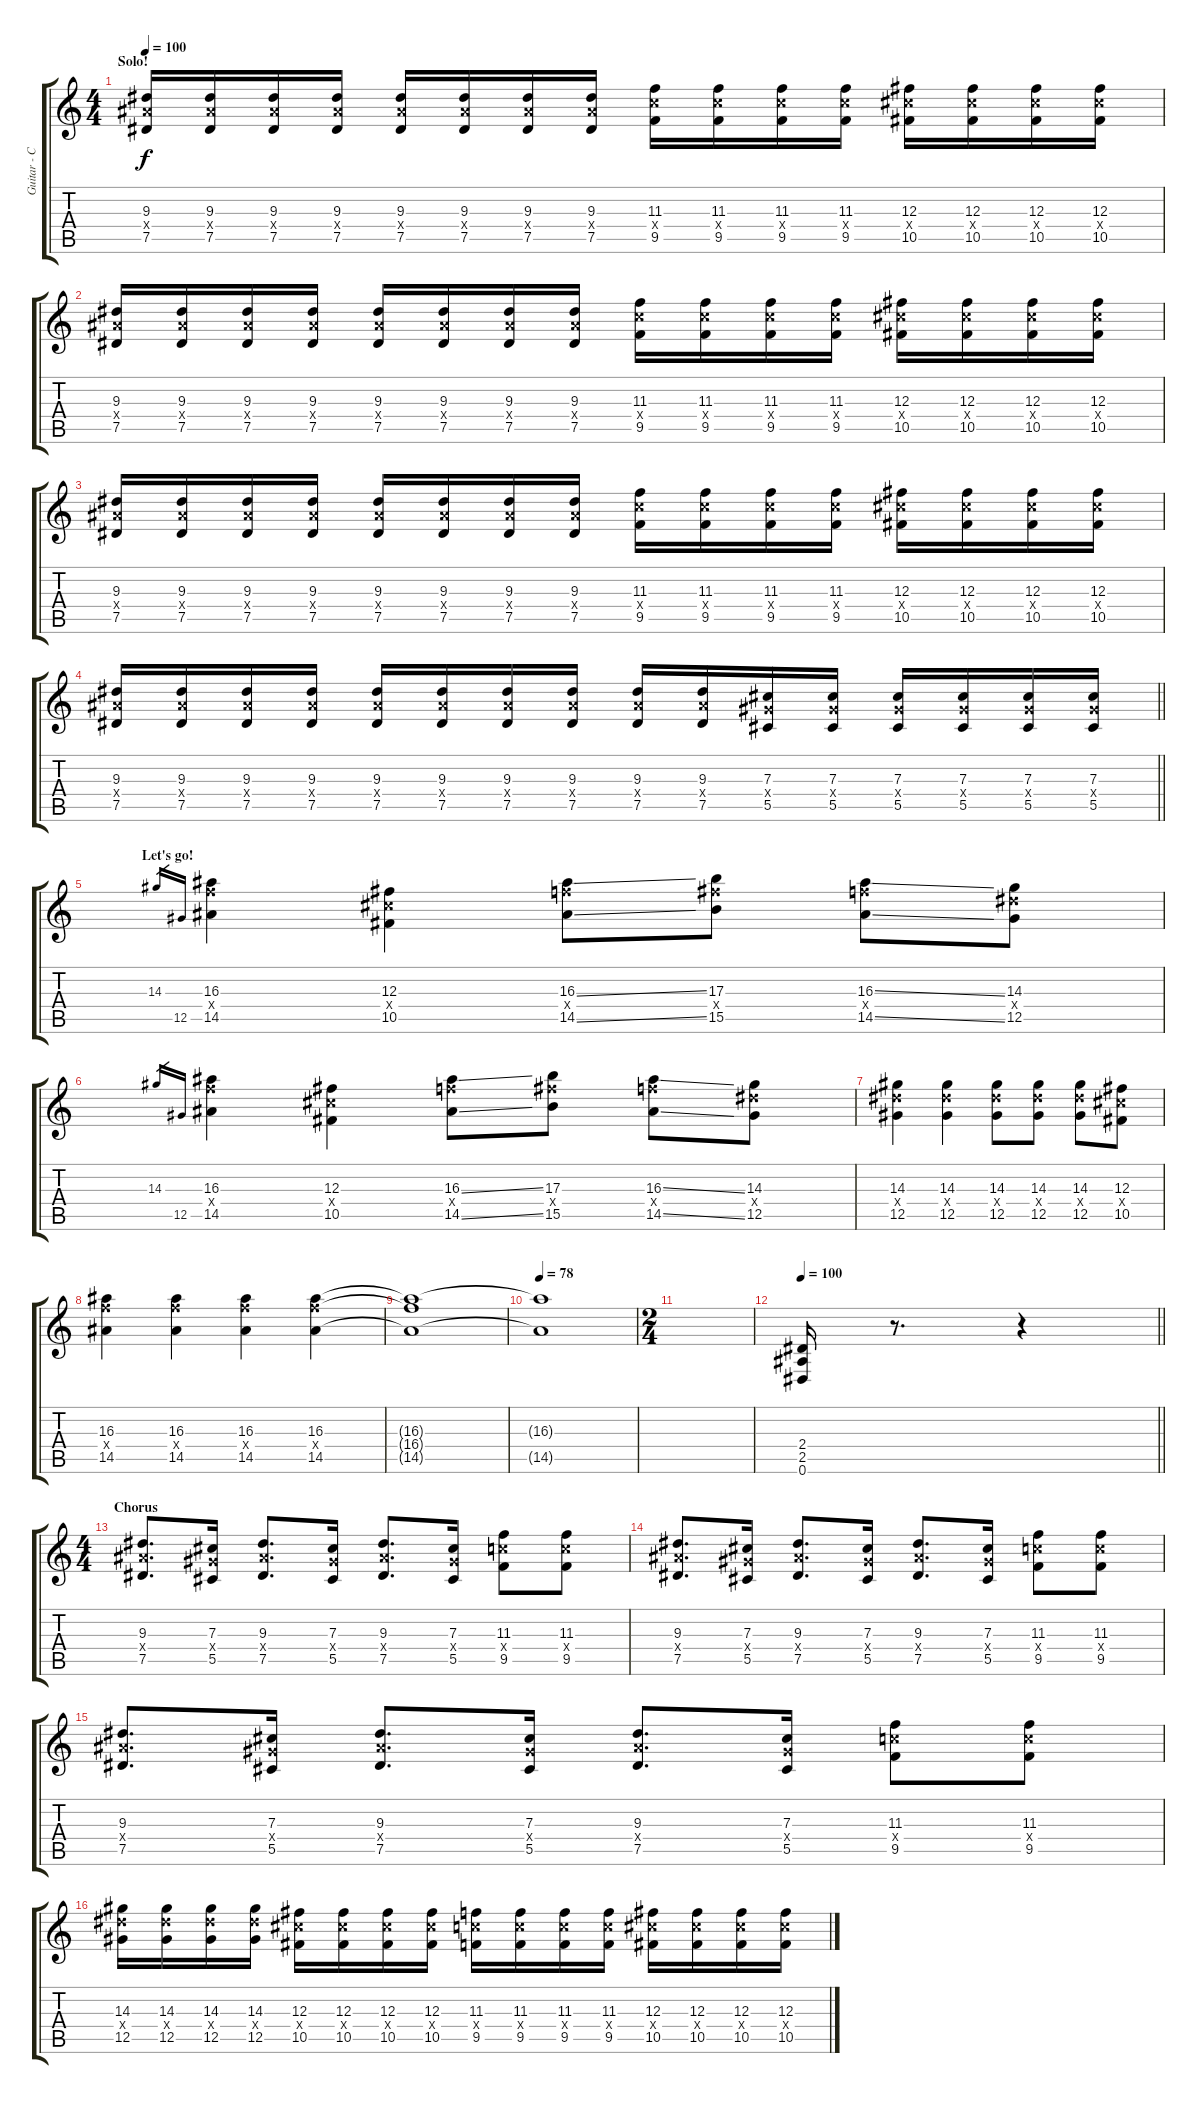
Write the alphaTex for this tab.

\track ("Guitar - Chris" "Guitar - C") {instrument distortionguitar}
\staff {score tabs}
\tuning (Eb4 Bb3 Gb3 Db3 Ab2 Eb2) {hide}
\ts (4 4)
\section ("" "Solo!")
\tempo 100
\clef g2
\ks c
(9.3 9.4{x} 7.5).16{dy f volume 13} (9.3 9.4{x} 7.5).16 (9.3 9.4{x} 7.5).16 (9.3 9.4{x} 7.5).16 (9.3 9.4{x} 7.5).16 (9.3 9.4{x} 7.5).16 (9.3 9.4{x} 7.5).16 (9.3 9.4{x} 7.5).16 (11.3 11.4{x} 9.5).16 (11.3 11.4{x} 9.5).16 (11.3 11.4{x} 9.5).16 (11.3 11.4{x} 9.5).16 (12.3 12.4{x} 10.5).16 (12.3 12.4{x} 10.5).16 (12.3 12.4{x} 10.5).16 (12.3 12.4{x} 10.5).16 |
(9.3 9.4{x} 7.5).16 (9.3 9.4{x} 7.5).16 (9.3 9.4{x} 7.5).16 (9.3 9.4{x} 7.5).16 (9.3 9.4{x} 7.5).16 (9.3 9.4{x} 7.5).16 (9.3 9.4{x} 7.5).16 (9.3 9.4{x} 7.5).16 (11.3 11.4{x} 9.5).16 (11.3 11.4{x} 9.5).16 (11.3 11.4{x} 9.5).16 (11.3 11.4{x} 9.5).16 (12.3 12.4{x} 10.5).16 (12.3 12.4{x} 10.5).16 (12.3 12.4{x} 10.5).16 (12.3 12.4{x} 10.5).16 |
(9.3 9.4{x} 7.5).16 (9.3 9.4{x} 7.5).16 (9.3 9.4{x} 7.5).16 (9.3 9.4{x} 7.5).16 (9.3 9.4{x} 7.5).16 (9.3 9.4{x} 7.5).16 (9.3 9.4{x} 7.5).16 (9.3 9.4{x} 7.5).16 (11.3 11.4{x} 9.5).16 (11.3 11.4{x} 9.5).16 (11.3 11.4{x} 9.5).16 (11.3 11.4{x} 9.5).16 (12.3 12.4{x} 10.5).16 (12.3 12.4{x} 10.5).16 (12.3 12.4{x} 10.5).16 (12.3 12.4{x} 10.5).16 |
\barLineRight lightlight
(9.3 9.4{x} 7.5).16 (9.3 9.4{x} 7.5).16 (9.3 9.4{x} 7.5).16 (9.3 9.4{x} 7.5).16 (9.3 9.4{x} 7.5).16 (9.3 9.4{x} 7.5).16 (9.3 9.4{x} 7.5).16 (9.3 9.4{x} 7.5).16 (9.3 9.4{x} 7.5).16 (9.3 9.4{x} 7.5).16 (7.3 7.4{x} 5.5).16 (7.3 7.4{x} 5.5).16 (7.3 7.4{x} 5.5).16 (7.3 7.4{x} 5.5).16 (7.3 7.4{x} 5.5).16 (7.3 7.4{x} 5.5).16 |
\section ("" "Let's go!")
14.3.16{gr} 12.5.16{gr} (16.3 16.4{x} 14.5).4{volume 16} (12.3 12.4{x} 10.5).4 (16.3{ss} 16.4{x} 14.5{ss}).8 (17.3 17.4{x} 15.5).8 (16.3{ss} 16.4{x} 14.5{ss}).8 (14.3 14.4{x} 12.5).8 |
14.3.16{gr} 12.5.16{gr} (16.3 16.4{x} 14.5).4 (12.3 12.4{x} 10.5).4 (16.3{ss} 16.4{x} 14.5{ss}).8 (17.3 17.4{x} 15.5).8 (16.3{ss} 16.4{x} 14.5{ss}).8 (14.3 14.4{x} 12.5).8 |
(14.3 14.4{x} 12.5).4 (14.3 14.4{x} 12.5).4 (14.3 14.4{x} 12.5).8 (14.3 14.4{x} 12.5).8 (14.3 14.4{x} 12.5).8 (12.3 12.4{x} 10.5).8 |
(16.3 16.4{x} 14.5).4 (16.3 16.4{x} 14.5).4 (16.3 16.4{x} 14.5).4 (16.3 16.4{x} 14.5).4 |
(16.3{t} 16.4{t} 14.5{t}).1 |
\tempo 78
(16.3{t} 14.5{t}).1 |
\ts (2 4)
|
\tempo 100
\barLineRight lightlight
(2.4 2.5 0.6).16 r.8{d} r.4 |
\ts (4 4)
\section ("" "Chorus")
(9.3 9.4{x} 7.5).8{d volume 6} (7.3 7.4{x} 5.5).16 (9.3 9.4{x} 7.5).8{d} (7.3 7.4{x} 5.5).16 (9.3 9.4{x} 7.5).8{d} (7.3 7.4{x} 5.5).16 (11.3 11.4{x} 9.5).8 (11.3 11.4{x} 9.5).8 |
(9.3 9.4{x} 7.5).8{d} (7.3 7.4{x} 5.5).16 (9.3 9.4{x} 7.5).8{d} (7.3 7.4{x} 5.5).16 (9.3 9.4{x} 7.5).8{d} (7.3 7.4{x} 5.5).16 (11.3 11.4{x} 9.5).8 (11.3 11.4{x} 9.5).8 |
(9.3 9.4{x} 7.5).8{d} (7.3 7.4{x} 5.5).16 (9.3 9.4{x} 7.5).8{d} (7.3 7.4{x} 5.5).16 (9.3 9.4{x} 7.5).8{d} (7.3 7.4{x} 5.5).16 (11.3 11.4{x} 9.5).8 (11.3 11.4{x} 9.5).8 |
(14.3 14.4{x} 12.5).16 (14.3 14.4{x} 12.5).16 (14.3 14.4{x} 12.5).16 (14.3 14.4{x} 12.5).16 (12.3 12.4{x} 10.5).16 (12.3 12.4{x} 10.5).16 (12.3 12.4{x} 10.5).16 (12.3 12.4{x} 10.5).16 (11.3 11.4{x} 9.5).16 (11.3 11.4{x} 9.5).16 (11.3 11.4{x} 9.5).16 (11.3 11.4{x} 9.5).16 (12.3 12.4{x} 10.5).16 (12.3 12.4{x} 10.5).16 (12.3 12.4{x} 10.5).16 (12.3 12.4{x} 10.5).16
